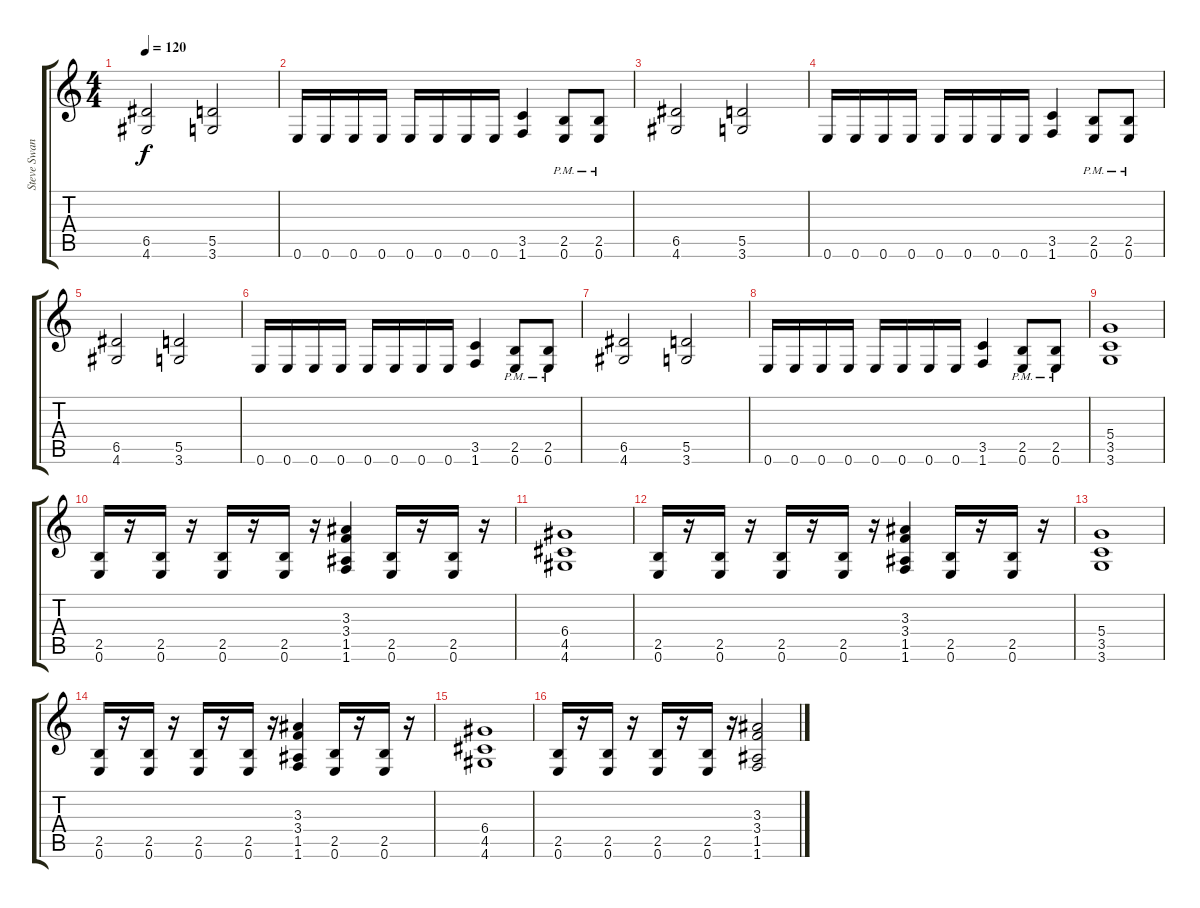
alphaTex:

\track ("Steve Swanson" "Steve Swan") {instrument distortionguitar}
\staff {score tabs}
\tuning (E4 B3 G3 D3 A2 E2) {hide}
\ts (4 4)
\tempo 120
\clef g2
\ks c
(6.5 4.6).2{dy f} (5.5 3.6).2 |
0.6.16 0.6.16 0.6.16 0.6.16 0.6.16 0.6.16 0.6.16 0.6.16 (3.5 1.6).4 (2.5{pm} 0.6{pm}).8 (2.5{pm} 0.6{pm}).8 |
(6.5 4.6).2 (5.5 3.6).2 |
0.6.16 0.6.16 0.6.16 0.6.16 0.6.16 0.6.16 0.6.16 0.6.16 (3.5 1.6).4 (2.5{pm} 0.6{pm}).8 (2.5{pm} 0.6{pm}).8 |
(6.5 4.6).2 (5.5 3.6).2 |
0.6.16 0.6.16 0.6.16 0.6.16 0.6.16 0.6.16 0.6.16 0.6.16 (3.5 1.6).4 (2.5{pm} 0.6{pm}).8 (2.5{pm} 0.6{pm}).8 |
(6.5 4.6).2 (5.5 3.6).2 |
0.6.16 0.6.16 0.6.16 0.6.16 0.6.16 0.6.16 0.6.16 0.6.16 (3.5 1.6).4 (2.5{pm} 0.6{pm}).8 (2.5{pm} 0.6{pm}).8 |
(5.4 3.5 3.6).1 |
(2.5 0.6).16 r.16 (2.5 0.6).16 r.16 (2.5 0.6).16 r.16 (2.5 0.6).16 r.16 (3.3 3.4 1.5 1.6).4 (2.5 0.6).16 r.16 (2.5 0.6).16 r.16 |
(6.4 4.5 4.6).1 |
(2.5 0.6).16 r.16 (2.5 0.6).16 r.16 (2.5 0.6).16 r.16 (2.5 0.6).16 r.16 (3.3 3.4 1.5 1.6).4 (2.5 0.6).16 r.16 (2.5 0.6).16 r.16 |
(5.4 3.5 3.6).1 |
(2.5 0.6).16 r.16 (2.5 0.6).16 r.16 (2.5 0.6).16 r.16 (2.5 0.6).16 r.16 (3.3 3.4 1.5 1.6).4 (2.5 0.6).16 r.16 (2.5 0.6).16 r.16 |
(6.4 4.5 4.6).1 |
(2.5 0.6).16 r.16 (2.5 0.6).16 r.16 (2.5 0.6).16 r.16 (2.5 0.6).16 r.16 (3.3 3.4 1.5 1.6).2
